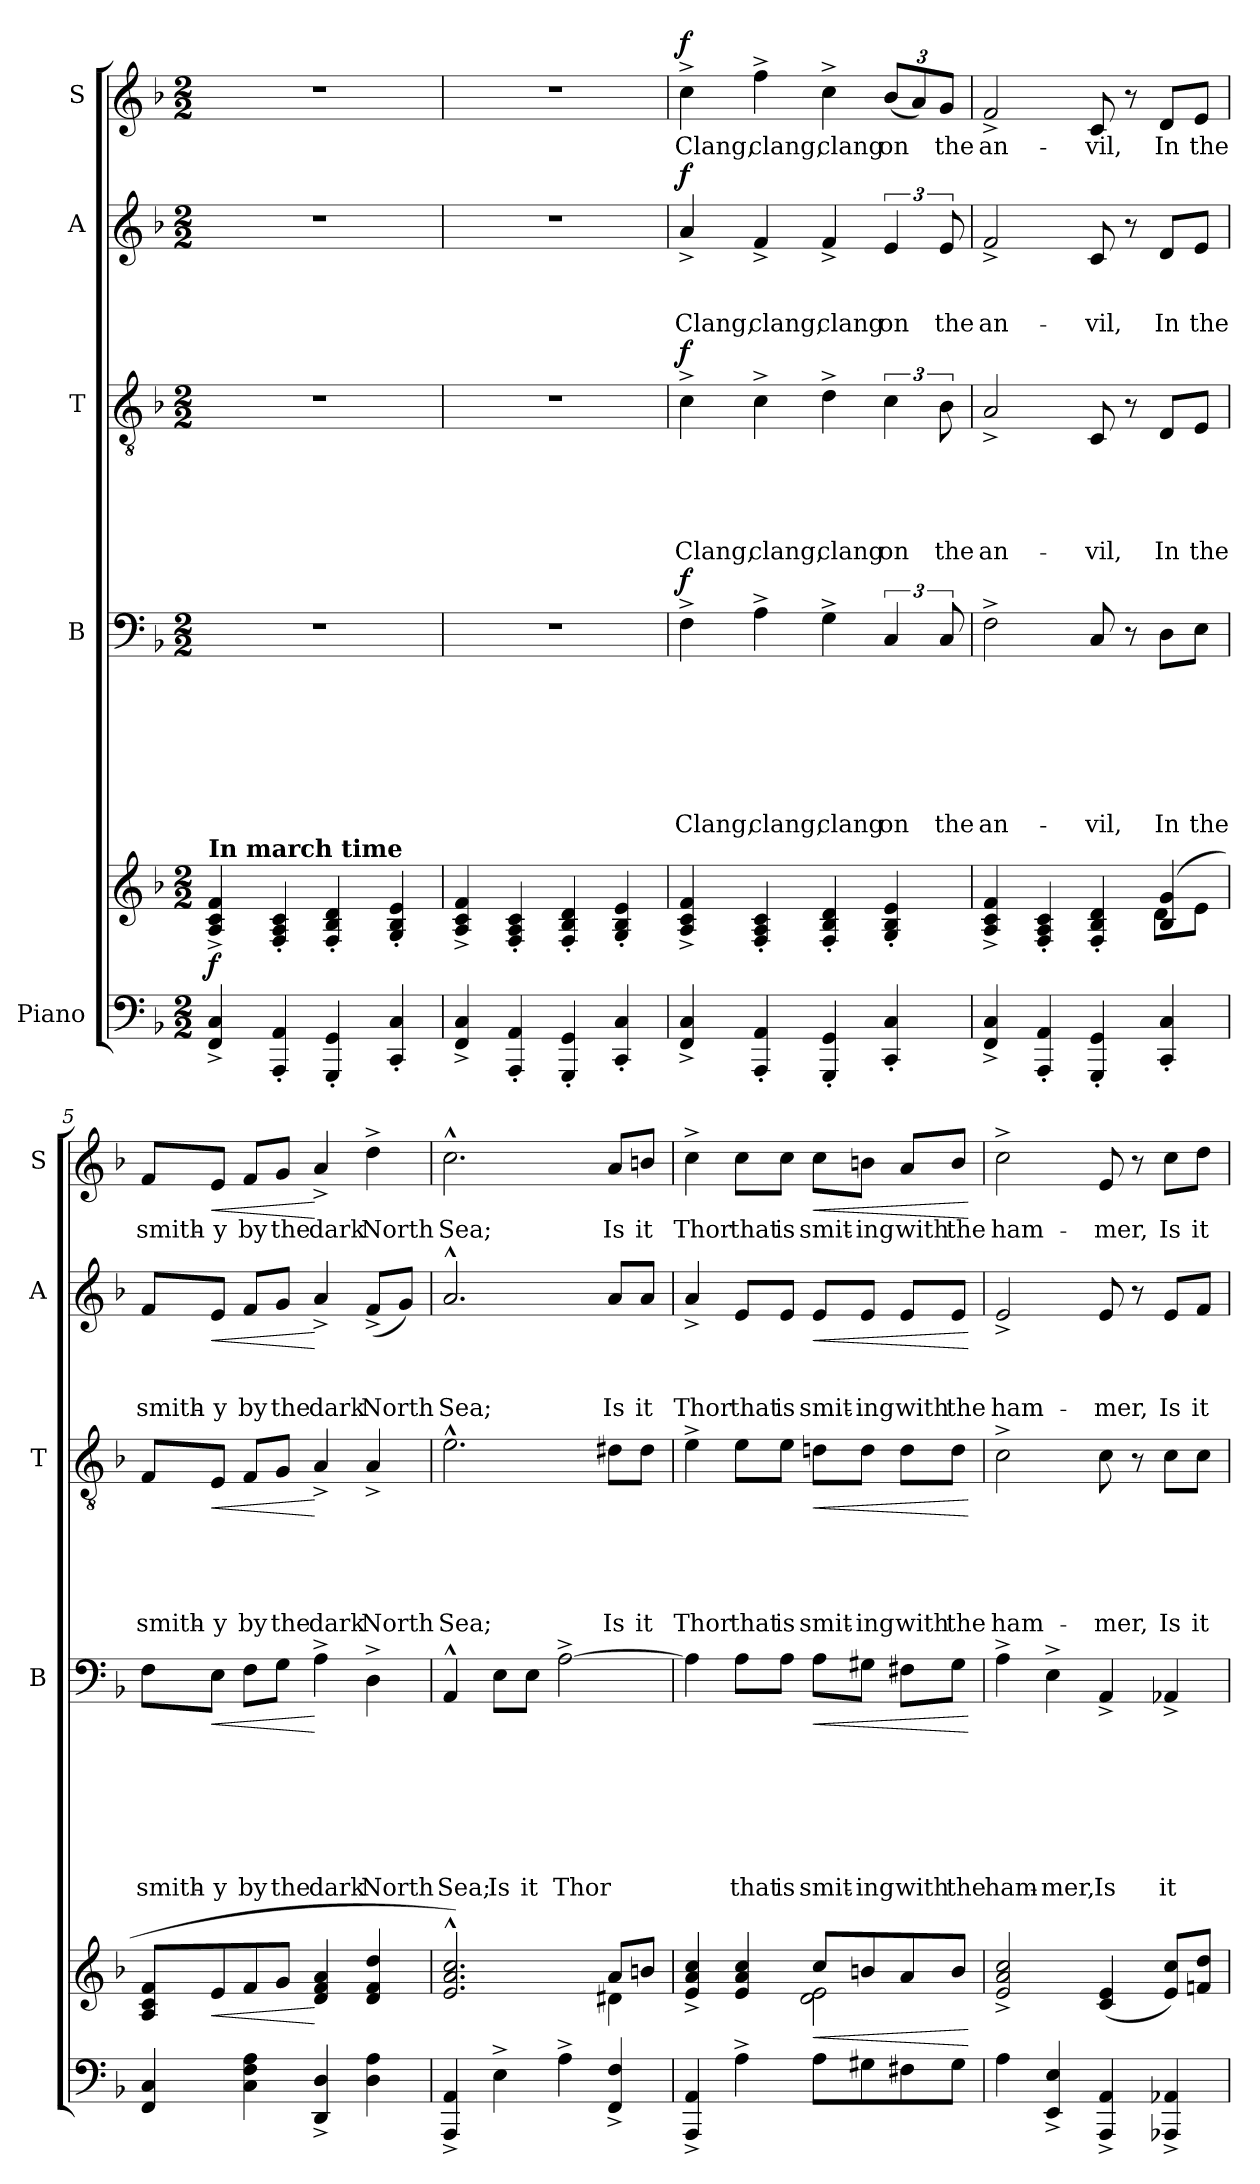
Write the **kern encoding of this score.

**kern	**kern	**dynam	**kern	**text	**text	**text	**text	**text	**text	**text	**dynam	**kern	**text	**text	**text	**text	**text	**dynam	**kern	**text	**text	**text	**dynam	**kern	**text	**dynam
*part5	*part5	*part5	*part4	*part4	*part4	*part4	*part4	*part4	*part4	*part4	*part4	*part3	*part3	*part3	*part3	*part3	*part3	*part3	*part2	*part2	*part2	*part2	*part2	*part1	*part1	*part1
*staff6	*staff5	*staff5/6	*staff4	*staff4	*staff4	*staff4	*staff4	*staff4	*staff4	*staff4	*staff4	*staff3	*staff3	*staff3	*staff3	*staff3	*staff3	*staff3	*staff2	*staff2	*staff2	*staff2	*staff2	*staff1	*staff1	*staff1
*I"Piano	*	*	*I"B	*	*	*	*	*	*	*	*	*I"T	*	*	*	*	*	*	*I"A	*	*	*	*	*I"S	*	*
*	*	*	*I'B	*	*	*	*	*	*	*	*	*I'T	*	*	*	*	*	*	*I'A	*	*	*	*	*I'S	*	*
!!LO:PB:g=z
*clefF4	*clefG2	*	*clefF4	*	*	*	*	*	*	*	*	*clefGv2	*	*	*	*	*	*	*clefG2	*	*	*	*	*clefG2	*	*
*k[b-]	*k[b-]	*	*k[b-]	*	*	*	*	*	*	*	*	*k[b-]	*	*	*	*	*	*	*k[b-]	*	*	*	*	*k[b-]	*	*
*F:	*F:	*	*F:	*	*	*	*	*	*	*	*	*F:	*	*	*	*	*	*	*F:	*	*	*	*	*F:	*	*
*M2/2	*M2/2	*	*M2/2	*	*	*	*	*	*	*	*	*M2/2	*	*	*	*	*	*	*M2/2	*	*	*	*	*M2/2	*	*
*MM126	*MM126	*	*MM126	*	*	*	*	*	*	*	*	*MM126	*	*	*	*	*	*	*MM126	*	*	*	*	*MM126	*	*
=1	=1	=1	=1	=1	=1	=1	=1	=1	=1	=1	=1	=1	=1	=1	=1	=1	=1	=1	=1	=1	=1	=1	=1	=1	=1	=1
!	!	!	!	!	!	!	!	!	!	!	!	!	!	!	!	!	!	!	!	!	!	!	!	!LO:TX:a:B:t=In march time	!	!
!	!LO:TX:a:B:t=In march time	!	!	!	!	!	!	!	!	!	!	!	!	!	!	!	!	!	!	!	!	!	!	!	!	!
!	!	!LO:DY:b	!	!	!	!	!	!	!	!	!	!	!	!	!	!	!	!	!	!	!	!	!	!	!	!
*	*	*	*	*	*	*	*	*	*	*	*	*	*	*	*	*	*	*	*	*	*	*	*	*^	*	*
4FF/^< 4C/^<	4A/^< 4c/^< 4f/^<	f	1r	.	.	.	.	.	.	.	.	1r	.	.	.	.	.	.	1r	.	.	.	.	1r	32ryy	.	.
*	*	*	*	*	*	*	*	*	*	*	*	*	*	*	*	*	*	*	*	*	*	*	*	*MM126	*	*	*
.	.	.	.	.	.	.	.	.	.	.	.	.	.	.	.	.	.	.	.	.	.	.	.	.	2ryy	.	.
4AAA/'< 4AA/'<	4F/'< 4A/'< 4c/'<	.	.	.	.	.	.	.	.	.	.	.	.	.	.	.	.	.	.	.	.	.	.	.	.	.	.
4GGG/'< 4GG/'<	4F/'< 4B-/'< 4d/'<	.	.	.	.	.	.	.	.	.	.	.	.	.	.	.	.	.	.	.	.	.	.	.	.	.	.
.	.	.	.	.	.	.	.	.	.	.	.	.	.	.	.	.	.	.	.	.	.	.	.	.	4...ryy	.	.
4CC/'< 4C/'<	4G/'< 4B-/'< 4e/'<	.	.	.	.	.	.	.	.	.	.	.	.	.	.	.	.	.	.	.	.	.	.	.	.	.	.
*	*	*	*	*	*	*	*	*	*	*	*	*	*	*	*	*	*	*	*	*	*	*	*	*v	*v	*	*
=2	=2	=2	=2	=2	=2	=2	=2	=2	=2	=2	=2	=2	=2	=2	=2	=2	=2	=2	=2	=2	=2	=2	=2	=2	=2	=2
4FF/^< 4C/^<	4A/^< 4c/^< 4f/^<	.	1r	.	.	.	.	.	.	.	.	1r	.	.	.	.	.	.	1r	.	.	.	.	1r	.	.
4AAA/'< 4AA/'<	4F/'< 4A/'< 4c/'<	.	.	.	.	.	.	.	.	.	.	.	.	.	.	.	.	.	.	.	.	.	.	.	.	.
4GGG/'< 4GG/'<	4F/'< 4B-/'< 4d/'<	.	.	.	.	.	.	.	.	.	.	.	.	.	.	.	.	.	.	.	.	.	.	.	.	.
4CC/'< 4C/'<	4G/'< 4B-/'< 4e/'<	.	.	.	.	.	.	.	.	.	.	.	.	.	.	.	.	.	.	.	.	.	.	.	.	.
=3	=3	=3	=3	=3	=3	=3	=3	=3	=3	=3	=3	=3	=3	=3	=3	=3	=3	=3	=3	=3	=3	=3	=3	=3	=3	=3
!	!	!	!	!	!	!	!	!	!	!LO:LY:b	!LO:DY:a	!	!	!	!	!	!LO:LY:b	!LO:DY:b	!	!	!	!LO:LY:b	!LO:DY:a	!	!LO:LY:b	!LO:DY:a
4FF/^< 4C/^<	4A/^< 4c/^< 4f/^<	.	4F^>\	.	.	.	.	.	.	Clang,	f	4c^>\	.	.	.	.	Clang,	f	4a^</	.	.	Clang,	f	4cc^>\	Clang,	f
!	!	!	!	!	!	!	!	!	!	!LO:LY:b	!	!	!	!	!	!	!LO:LY:b	!	!	!	!	!LO:LY:b	!	!	!LO:LY:b	!
4AAA/'< 4AA/'<	4F/'< 4A/'< 4c/'<	.	4A^>\	.	.	.	.	.	.	clang,	.	4c^>\	.	.	.	.	clang,	.	4f^</	.	.	clang,	.	4ff^>\	clang,	.
!	!	!	!	!	!	!	!	!	!	!LO:LY:b	!	!	!	!	!	!	!LO:LY:b	!	!	!	!	!LO:LY:b	!	!	!LO:LY:b	!
4GGG/'< 4GG/'<	4F/'< 4B-/'< 4d/'<	.	4G^>\	.	.	.	.	.	.	clang	.	4d^>\	.	.	.	.	clang	.	4f^</	.	.	clang	.	4cc^>\	clang	.
!	!	!	!	!	!	!	!	!	!	!LO:LY:b	!	!	!	!	!	!	!LO:LY:b	!	!	!	!	!LO:LY:b	!	!	!	!
*	*	*	*	*	*	*	*	*	*	*	*	*	*	*	*	*	*	*	*	*	*	*	*	*Xbrackettup	*	*
!	!	!	!	!	!	!	!	!	!	!	!	!	!	!	!	!	!	!	!	!	!	!	!	!	!LO:LY:b	!
4CC/'< 4C/'<	4G/'< 4B-/'< 4e/'<	.	6C/	.	.	.	.	.	.	on	.	6c\	.	.	.	.	on	.	6e/	.	.	on	.	(<12b-/L	on	.
.	.	.	.	.	.	.	.	.	.	.	.	.	.	.	.	.	.	.	.	.	.	.	.	12a/)	.	.
!	!	!	!	!	!	!	!	!	!	!LO:LY:b	!	!	!	!	!	!	!LO:LY:b	!	!	!	!	!LO:LY:b	!	!	!LO:LY:b	!
.	.	.	12C/	.	.	.	.	.	.	the	.	12B-\	.	.	.	.	the	.	12e/	.	.	the	.	12g/J	the	.
=4	=4	=4	=4	=4	=4	=4	=4	=4	=4	=4	=4	=4	=4	=4	=4	=4	=4	=4	=4	=4	=4	=4	=4	=4	=4	=4
*	*^	*	*	*	*	*	*	*	*	*	*	*	*	*	*	*	*	*	*	*	*	*	*	*	*	*
!	!	!	!	!	!	!	!	!	!	!	!LO:LY:b	!	!	!	!	!	!	!LO:LY:b	!	!	!	!	!LO:LY:b	!	!	!LO:LY:b	!
4FF/^< 4C/^<	4A/^> 4c/^> 4f/^>	2.ryy	.	2F^>\	.	.	.	.	.	.	an-	.	2A^</	.	.	.	.	an-	.	2f^</	.	.	an-	.	2f^</	an-	.
4AAA/'< 4AA/'<	4F/'> 4A/'> 4c/'>	.	.	.	.	.	.	.	.	.	.	.	.	.	.	.	.	.	.	.	.	.	.	.	.	.	.
!	!	!	!	!	!	!	!	!	!	!	!LO:LY:b	!	!	!	!	!	!	!LO:LY:b	!	!	!	!	!LO:LY:b	!	!	!LO:LY:b	!
4GGG/'< 4GG/'<	4F/'> 4B-/'> 4d/'>	.	.	8C/	.	.	.	.	.	.	-vil,	.	8C/	.	.	.	.	-vil,	.	8c/	.	.	-vil,	.	8c/	-vil,	.
.	.	.	.	8r	.	.	.	.	.	.	.	.	8r	.	.	.	.	.	.	8r	.	.	.	.	8r	.	.
!	!	!	!	!	!	!	!	!	!	!	!LO:LY:b	!	!	!	!	!	!	!LO:LY:b	!	!	!	!	!LO:LY:b	!	!	!LO:LY:b	!
4CC/'< 4C/'<	(4B-/ 4g/	8d\L	.	8D\L	.	.	.	.	.	.	In	.	8D/L	.	.	.	.	In	.	8d/L	.	.	In	.	8d/L	In	.
!	!	!	!	!	!	!	!	!	!	!	!LO:LY:b	!	!	!	!	!	!	!LO:LY:b	!	!	!	!	!LO:LY:b	!	!	!LO:LY:b	!
.	.	8e\J	.	8E\J	.	.	.	.	.	.	the	.	8E/J	.	.	.	.	the	.	8e/J	.	.	the	.	8e/J	the	.
!!LO:PB:g=z
=5	=5	=5	=5	=5	=5	=5	=5	=5	=5	=5	=5	=5	=5	=5	=5	=5	=5	=5	=5	=5	=5	=5	=5	=5	=5	=5	=5
!	!	!	!	!	!	!	!	!	!	!	!LO:LY:b	!	!	!	!	!	!	!LO:LY:b	!	!	!	!	!LO:LY:b	!	!	!LO:LY:b	!
*	*v	*v	*	*	*	*	*	*	*	*	*	*	*	*	*	*	*	*	*	*	*	*	*	*	*	*	*
4FF/ 4C/	8A/ 8c/ 8f/L	.	8F\L	.	.	.	.	.	.	smith-	.	8F/L	.	.	.	.	smith-	.	8f/L	.	.	smith-	.	8f/L	smith-	.
!	!	!LO:HP:b	!	!	!	!	!	!	!	!LO:LY:b	!LO:HP:b	!	!	!	!	!	!LO:LY:b	!LO:HP:b	!	!	!	!LO:LY:b	!LO:HP:b	!	!LO:LY:b	!LO:HP:b
.	8e/	<	8E\J	.	.	.	.	.	.	-y	<	8E/J	.	.	.	.	-y	<	8e/J	.	.	-y	<	8e/J	-y	<
!	!	!	!	!	!	!	!	!	!	!LO:LY:b	!	!	!	!	!	!	!LO:LY:b	!	!	!	!	!LO:LY:b	!	!	!LO:LY:b	!
4C\ 4F\ 4A\	8f/	.	8F\L	.	.	.	.	.	.	by	.	8F/L	.	.	.	.	by	.	8f/L	.	.	by	.	8f/L	by	.
!	!	!	!	!	!	!	!	!	!	!LO:LY:b	!	!	!	!	!	!	!LO:LY:b	!	!	!	!	!LO:LY:b	!	!	!LO:LY:b	!
.	8g/J	.	8G\J	.	.	.	.	.	.	the	.	8G/J	.	.	.	.	the	.	8g/J	.	.	the	.	8g/J	the	.
!	!	!	!	!	!	!	!	!	!	!LO:LY:b	!	!	!	!	!	!	!LO:LY:b	!	!	!	!	!LO:LY:b	!	!	!LO:LY:b	!
4DD/^< 4D/^<	4d/ 4f/ 4a/	[	4A^>\	.	.	.	.	.	.	dark	[	4A^</	.	.	.	.	dark	[	4a^</	.	.	dark	[	4a^</	dark	[
!	!	!	!	!	!	!	!	!	!	!LO:LY:b	!	!	!	!	!	!	!LO:LY:b	!	!	!	!	!LO:LY:b	!	!	!LO:LY:b	!
4D\ 4A\	4d/ 4f/ 4dd/	.	4D^>\	.	.	.	.	.	.	North	.	4A^</	.	.	.	.	North	.	(<8f^</L	.	.	North	.	4dd^>\	North	.
.	.	.	.	.	.	.	.	.	.	.	.	.	.	.	.	.	.	.	8g/J)	.	.	.	.	.	.	.
=6	=6	=6	=6	=6	=6	=6	=6	=6	=6	=6	=6	=6	=6	=6	=6	=6	=6	=6	=6	=6	=6	=6	=6	=6	=6	=6
*	*^	*	*	*	*	*	*	*	*	*	*	*	*	*	*	*	*	*	*	*	*	*	*	*	*	*
!	!	!	!	!	!	!	!	!	!	!	!LO:LY:b	!	!	!	!	!	!	!LO:LY:b	!	!	!	!	!LO:LY:b	!	!	!LO:LY:b	!
4AAA/^< 4AA/^<	2.e/^^> 2.a/^^> 2.cc/^^>)	2.ryy	.	4AA^^</	.	.	.	.	.	.	Sea;	.	2.e^^>\	.	.	.	.	Sea;	.	2.a^^</	.	.	Sea;	.	2.cc^^>\	Sea;	.
!	!	!	!	!	!	!	!	!	!	!	!LO:LY:b	!	!	!	!	!	!	!	!	!	!	!	!	!	!	!	!
4E^>\	.	.	.	8E\L	.	.	.	.	.	.	Is	.	.	.	.	.	.	.	.	.	.	.	.	.	.	.	.
!	!	!	!	!	!	!	!	!	!	!	!LO:LY:b	!	!	!	!	!	!	!	!	!	!	!	!	!	!	!	!
.	.	.	.	8E\J	.	.	.	.	.	.	it	.	.	.	.	.	.	.	.	.	.	.	.	.	.	.	.
!	!	!	!	!	!	!	!	!	!	!	!LO:LY:b	!	!	!	!	!	!	!	!	!	!	!	!	!	!	!	!
4A^>\	.	.	.	[>2A^>\	.	.	.	.	.	.	Thor	.	.	.	.	.	.	.	.	.	.	.	.	.	.	.	.
!	!	!	!	!	!	!	!	!	!	!	!	!	!	!	!	!	!	!LO:LY:b	!	!	!	!	!LO:LY:b	!	!	!LO:LY:b	!
4FF/^< 4F/^<	8a/L	4d#X\	.	.	.	.	.	.	.	.	.	.	8d#X\L	.	.	.	.	Is	.	8a/L	.	.	Is	.	8a/L	Is	.
!	!	!	!	!	!	!	!	!	!	!	!	!	!	!	!	!	!	!LO:LY:b	!	!	!	!	!LO:LY:b	!	!	!LO:LY:b	!
.	8bn/J	.	.	.	.	.	.	.	.	.	.	.	8d#\J	.	.	.	.	it	.	8a/J	.	.	it	.	8bn/J	it	.
=7	=7	=7	=7	=7	=7	=7	=7	=7	=7	=7	=7	=7	=7	=7	=7	=7	=7	=7	=7	=7	=7	=7	=7	=7	=7	=7	=7
!	!	!	!	!	!	!	!	!	!	!	!	!	!	!	!	!	!	!LO:LY:b	!	!	!	!	!LO:LY:b	!	!	!LO:LY:b	!
4AAA/^< 4AA/^<	4e/^> 4a/^> 4cc/^>	2ryy	.	4A\]	.	.	.	.	.	.	.	.	4e^>\	.	.	.	.	Thor	.	4a^</	.	.	Thor	.	4cc^>\	Thor	.
!	!	!	!	!	!	!	!	!	!	!	!LO:LY:b	!	!	!	!	!	!	!LO:LY:b	!	!	!	!	!LO:LY:b	!	!	!LO:LY:b	!
4A^>\	4e/ 4a/ 4cc/	.	.	8A\L	.	.	.	.	.	.	that	.	8e\L	.	.	.	.	that	.	8e/L	.	.	that	.	8cc\L	that	.
!	!	!	!	!	!	!	!	!	!	!	!LO:LY:b	!	!	!	!	!	!	!LO:LY:b	!	!	!	!	!LO:LY:b	!	!	!LO:LY:b	!
.	.	.	.	8A\J	.	.	.	.	.	.	is	.	8e\J	.	.	.	.	is	.	8e/J	.	.	is	.	8cc\J	is	.
!	!	!	!LO:HP:b	!	!	!	!	!	!	!	!LO:LY:b	!LO:HP:b	!	!	!	!	!	!LO:LY:b	!LO:HP:b	!	!	!	!LO:LY:b	!LO:HP:b	!	!LO:LY:b	!LO:HP:b
8A\L	8cc/L	2d\ 2e\	<	8A\L	.	.	.	.	.	.	smit-	<	8dn\L	.	.	.	.	smit-	<	8e/L	.	.	smit-	<	8cc\L	smit-	<
!	!	!	!	!	!	!	!	!	!	!	!LO:LY:b	!	!	!	!	!	!	!LO:LY:b	!	!	!	!	!LO:LY:b	!	!	!LO:LY:b	!
8G#X\	8bn/	.	.	8G#X\J	.	.	.	.	.	.	-ing	.	8d\J	.	.	.	.	-ing	.	8e/J	.	.	-ing	.	8bn\J	-ing	.
!	!	!	!	!	!	!	!	!	!	!	!LO:LY:b	!	!	!	!	!	!	!LO:LY:b	!	!	!	!	!LO:LY:b	!	!	!LO:LY:b	!
8F#X\	8a/	.	.	8F#X\L	.	.	.	.	.	.	with	.	8d\L	.	.	.	.	with	.	8e/L	.	.	with	.	8a/L	with	.
!	!	!	!	!	!	!	!	!	!	!	!LO:LY:b	!	!	!	!	!	!	!LO:LY:b	!	!	!	!	!LO:LY:b	!	!	!LO:LY:b	!
8G#\J	8b/J	.	.	8G#\J	.	.	.	.	.	.	the	.	8d\J	.	.	.	.	the	.	8e/J	.	.	the	.	8b/J	the	.
*	*v	*v	*	*	*	*	*	*	*	*	*	*	*	*	*	*	*	*	*	*	*	*	*	*	*	*	*
.	.	[	.	.	.	.	.	.	.	.	[	.	.	.	.	.	.	[	.	.	.	.	[	.	.	[
=8	=8	=8	=8	=8	=8	=8	=8	=8	=8	=8	=8	=8	=8	=8	=8	=8	=8	=8	=8	=8	=8	=8	=8	=8	=8	=8
!	!	!	!	!	!	!	!	!	!	!LO:LY:b	!	!	!	!	!	!	!LO:LY:b	!	!	!	!	!LO:LY:b	!	!	!LO:LY:b	!
4A\	2e/^< 2a/^< 2cc/^<	.	4A^>\	.	.	.	.	.	.	ham-	.	2c^>\	.	.	.	.	ham-	.	2e^</	.	.	ham-	.	2cc^>\	ham-	.
!	!	!	!	!	!	!	!	!	!	!LO:LY:b	!	!	!	!	!	!	!	!	!	!	!	!	!	!	!	!
4EE/^< 4E/^<	.	.	4E^>\	.	.	.	.	.	.	-mer,	.	.	.	.	.	.	.	.	.	.	.	.	.	.	.	.
!	!	!	!	!	!	!	!	!	!	!LO:LY:b	!	!	!	!	!	!	!LO:LY:b	!	!	!	!	!LO:LY:b	!	!	!LO:LY:b	!
4AAA/^< 4AA/^<	(<4c/ 4e/	.	4AA^</	.	.	.	.	.	.	Is	.	8c\	.	.	.	.	-mer,	.	8e/	.	.	-mer,	.	8e/	-mer,	.
.	.	.	.	.	.	.	.	.	.	.	.	8r	.	.	.	.	.	.	8r	.	.	.	.	8r	.	.
!	!	!	!	!	!	!	!	!	!	!LO:LY:b	!	!	!	!	!	!	!LO:LY:b	!	!	!	!	!LO:LY:b	!	!	!LO:LY:b	!
4AAA-X/^< 4AA-X/^<	8e/ 8cc/L)	.	4AA-X^</	.	.	.	.	.	.	it	.	8c\L	.	.	.	.	Is	.	8e/L	.	.	Is	.	8cc\L	Is	.
!	!	!	!	!	!	!	!	!	!	!	!	!	!	!	!	!	!LO:LY:b	!	!	!	!	!LO:LY:b	!	!	!LO:LY:b	!
.	8fn/ 8dd/J	.	.	.	.	.	.	.	.	.	.	8c\J	.	.	.	.	it	.	8f/J	.	.	it	.	8dd\J	it	.
=	=	=	=	=	=	=	=	=	=	=	=	=	=	=	=	=	=	=	=	=	=	=	=	=	=	=
*-	*-	*-	*-	*-	*-	*-	*-	*-	*-	*-	*-	*-	*-	*-	*-	*-	*-	*-	*-	*-	*-	*-	*-	*-	*-	*-
